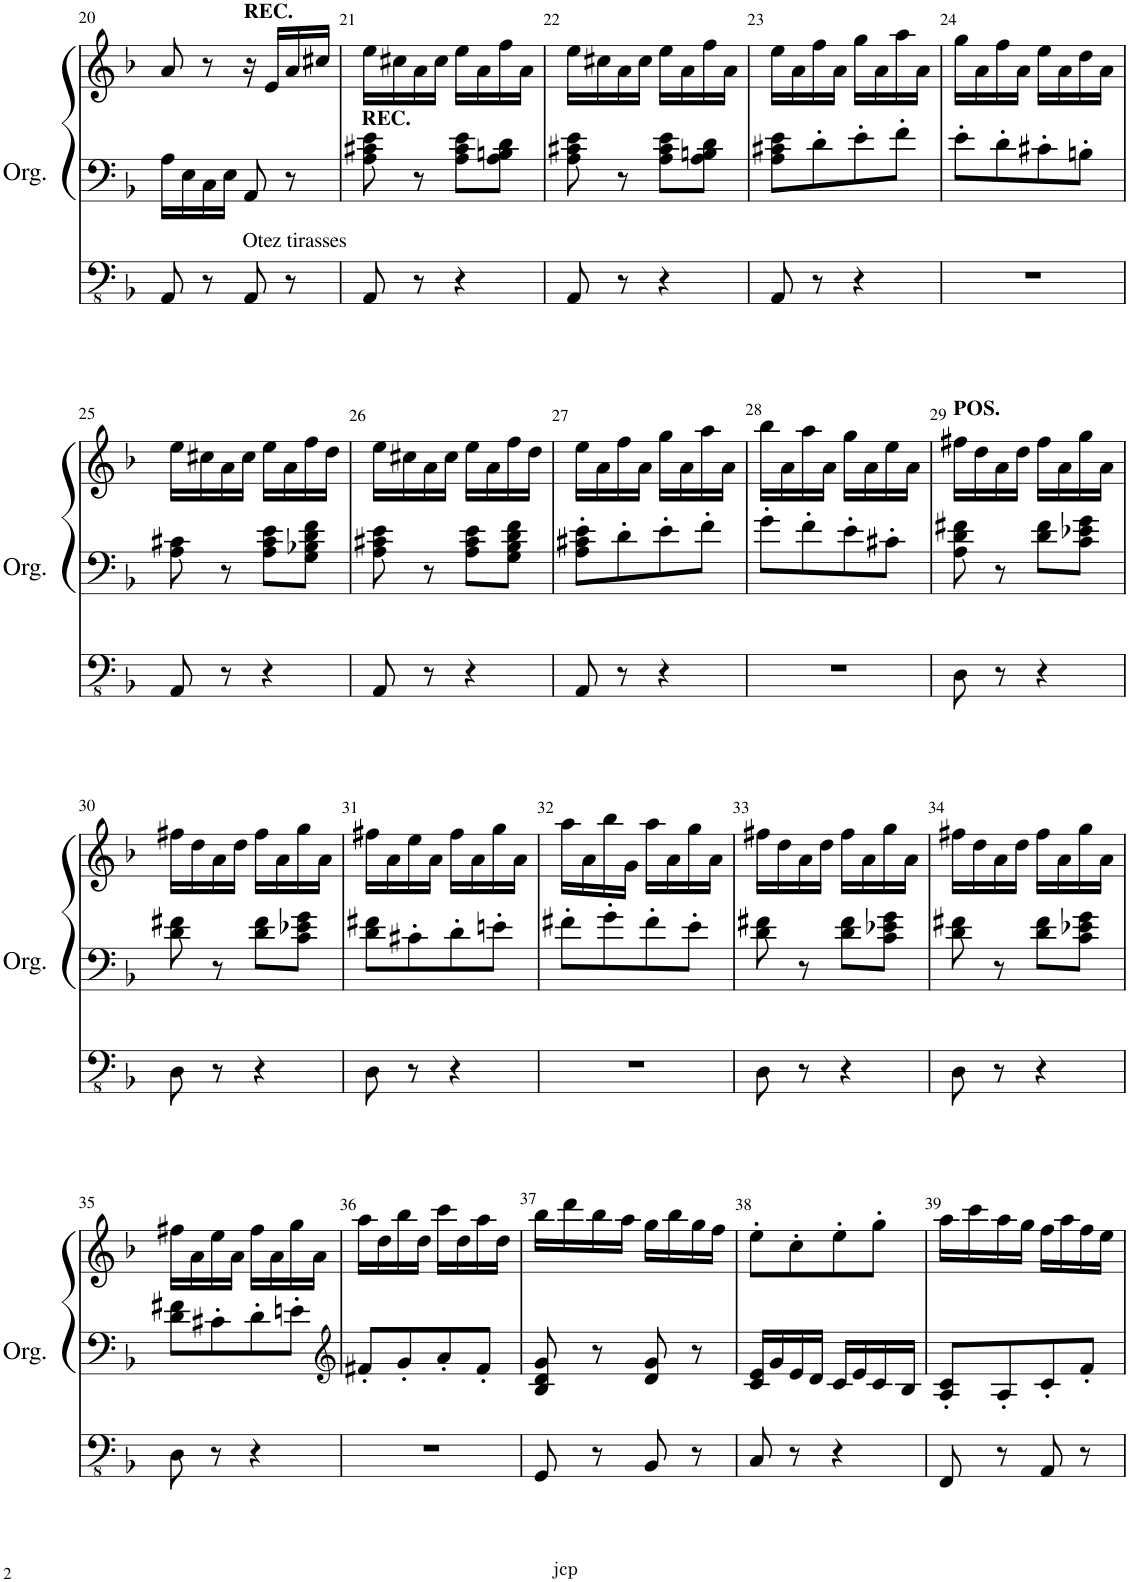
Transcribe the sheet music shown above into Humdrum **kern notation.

**kern	**kern	**kern
*part1	*part1	*part1
*staff3	*staff2	*staff1
*I"Orgue à tuyaux	*	*
*I'Org.	*	*
!!LO:PB:g=z
*clefFv4	*clefF4	*clefG2
*k[b-]	*k[b-]	*k[b-]
*M2/4	*M2/4	*M2/4
=20	=20	=20
8AAA/	16A\LL	8a/
.	16E\	.
8r	16C\	8r
.	16E\JJ	.
!	!	!LO:TX:a:B:t=REC.
!LO:TX:a:t=Otez tirasses	!	!
8AAA/	8AA/	16r
.	.	16e/LL
8r	8r	16a/
.	.	16cc#X/JJ
=21	=21	=21
!	!LO:TX:a:B:t=REC.	!
8AAA/	8A\ 8c#X\ 8e\	16ee\LL
.	.	16cc#X\
8r	8r	16a\
.	.	16cc#\JJ
4r	8A\ 8c#\ 8e\L	16ee\LL
.	.	16a\
.	8A\ 8Bn\ 8d\J	16ff\
.	.	16a\JJ
=22	=22	=22
8AAA/	8A\ 8c#X\ 8e\	16ee\LL
.	.	16cc#X\
8r	8r	16a\
.	.	16cc#\JJ
4r	8A\ 8c#\ 8e\L	16ee\LL
.	.	16a\
.	8A\ 8Bn\ 8d\J	16ff\
.	.	16a\JJ
=23	=23	=23
8AAA/	8A\ 8c#X\ 8e\L	16ee\LL
.	.	16a\
8r	8d'\	16ff\
.	.	16a\JJ
4r	8e'\	16gg\LL
.	.	16a\
.	8f'\J	16aa\
.	.	16a\JJ
=24	=24	=24
2r	8e'\L	16gg\LL
.	.	16a\
.	8d'\	16ff\
.	.	16a\JJ
.	8c#X'\	16ee\LL
.	.	16a\
.	8Bn'\J	16dd\
.	.	16a\JJ
!!LO:LB:g=z
=25	=25	=25
8AAA/	8A\ 8c#X\	16ee\LL
.	.	16cc#X\
8r	8r	16a\
.	.	16cc#\JJ
4r	8A\ 8c#\ 8e\L	16ee\LL
.	.	16a\
.	8G\ 8B-X\ 8d\ 8f\J	16ff\
.	.	16dd\JJ
=26	=26	=26
8AAA/	8A\ 8c#X\ 8e\	16ee\LL
.	.	16cc#X\
8r	8r	16a\
.	.	16cc#\JJ
4r	8A\ 8c#\ 8e\L	16ee\LL
.	.	16a\
.	8G\ 8B-\ 8d\ 8f\J	16ff\
.	.	16dd\JJ
=27	=27	=27
8AAA/	8A\' 8c#X\' 8e\'L	16ee\LL
.	.	16a\
8r	8d'\	16ff\
.	.	16a\JJ
4r	8e'\	16gg\LL
.	.	16a\
.	8f'\J	16aa\
.	.	16a\JJ
=28	=28	=28
2r	8g'\L	16bb-\LL
.	.	16a\
.	8f'\	16aa\
.	.	16a\JJ
.	8e'\	16gg\LL
.	.	16a\
.	8c#X'\J	16ee\
.	.	16a\JJ
=29	=29	=29
!	!	!LO:TX:a:B:t=POS.
8DD\	8A\ 8d\ 8f#X\	16ff#X\LL
.	.	16dd\
8r	8r	16a\
.	.	16dd\JJ
4r	8d\ 8f#\L	16ff#\LL
.	.	16a\
.	8c\ 8e-X\ 8g\J	16gg\
.	.	16a\JJ
!!LO:LB:g=z
=30	=30	=30
8DD\	8d\ 8f#X\	16ff#X\LL
.	.	16dd\
8r	8r	16a\
.	.	16dd\JJ
4r	8d\ 8f#\L	16ff#\LL
.	.	16a\
.	8c\ 8e-X\ 8g\J	16gg\
.	.	16a\JJ
=31	=31	=31
8DD\	8d\ 8f#X\L	16ff#X\LL
.	.	16a\
8r	8c#X'\	16ee\
.	.	16a\JJ
4r	8d'\	16ff#\LL
.	.	16a\
.	8en'\J	16gg\
.	.	16a\JJ
=32	=32	=32
2r	8f#X'\L	16aa\LL
.	.	16a\
.	8g'\	16bb-\
.	.	16g\JJ
.	8f#'\	16aa\LL
.	.	16a\
.	8e'\J	16gg\
.	.	16a\JJ
=33	=33	=33
8DD\	8d\ 8f#X\	16ff#X\LL
.	.	16dd\
8r	8r	16a\
.	.	16dd\JJ
4r	8d\ 8f#\L	16ff#\LL
.	.	16a\
.	8c\ 8e-X\ 8g\J	16gg\
.	.	16a\JJ
=34	=34	=34
8DD\	8d\ 8f#X\	16ff#X\LL
.	.	16dd\
8r	8r	16a\
.	.	16dd\JJ
4r	8d\ 8f#\L	16ff#\LL
.	.	16a\
.	8c\ 8e-X\ 8g\J	16gg\
.	.	16a\JJ
!!LO:LB:g=z
=35	=35	=35
8DD\	8d\ 8f#X\L	16ff#X\LL
.	.	16a\
8r	8c#X'\	16ee\
.	.	16a\JJ
4r	8d'\	16ff#\LL
.	.	16a\
.	8en'\J	16gg\
.	.	16a\JJ
=36	=36	=36
*	*clefG2	*
2r	8f#X'/L	16aa\LL
.	.	16dd\
.	8g'/	16bb-\
.	.	16dd\JJ
.	8a'/	16ccc\LL
.	.	16dd\
.	8f#'/J	16aa\
.	.	16dd\JJ
=37	=37	=37
8GGG/	8B-/ 8d/ 8g/	16bb-\LL
.	.	16ddd\
8r	8r	16bb-\
.	.	16aa\JJ
8BBB-/	8d/ 8g/	16gg\LL
.	.	16bb-\
8r	8r	16gg\
.	.	16ff\JJ
=38	=38	=38
8CC/	16c/ 16e/LL	8ee'\L
.	16g/	.
8r	16e/	8cc'\
.	16d/JJ	.
4r	16c/LL	8ee'\
.	16e/	.
.	16c/	8gg'\J
.	16B-/JJ	.
=39	=39	=39
8FFF/	8A/' 8c/'L	16aa\LL
.	.	16ccc\
8r	8A'/	16aa\
.	.	16gg\JJ
8AAA/	8c'/	16ff\LL
.	.	16aa\
8r	8f'/J	16ff\
.	.	16ee\JJ
=	=	=
*-	*-	*-
